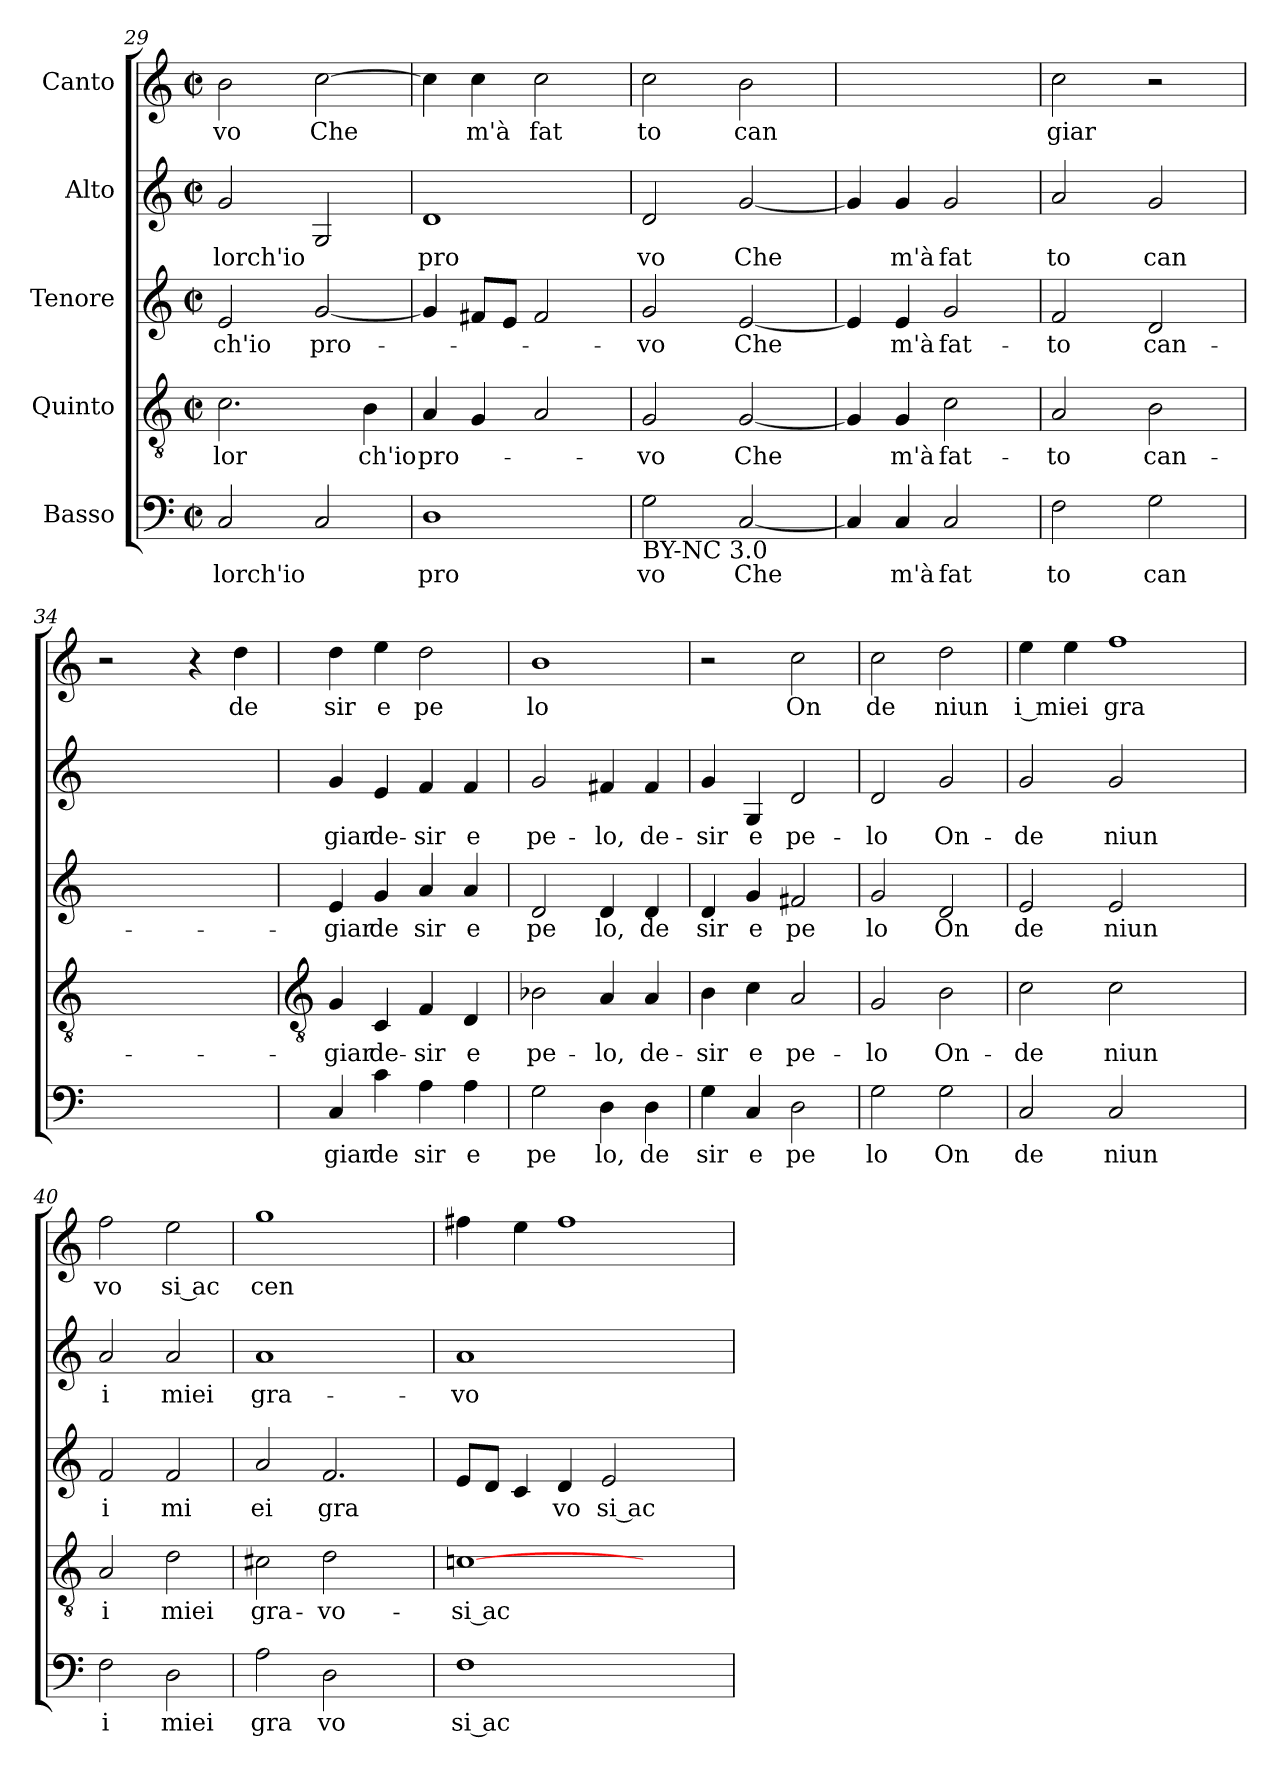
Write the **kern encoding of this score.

**kern	**text	**kern	**text	**kern	**text	**kern	**text	**kern	**text
*part5	*part5	*part4	*part4	*part3	*part3	*part2	*part2	*part1	*part1
*staff5	*staff5	*staff4	*staff4	*staff3	*staff3	*staff2	*staff2	*staff1	*staff1
*I"Basso	*	*I"Quinto	*	*I"Tenore	*	*I"Alto	*	*I"Canto	*
!!LO:LB:g=z
*clefF4	*	*clefGv2	*	*clefG2	*	*clefG2	*	*clefG2	*
*k[]	*	*k[]	*	*k[]	*	*k[]	*	*k[]	*
*C:	*	*C:	*	*C:	*	*C:	*	*C:	*
*M2/2	*	*M2/2	*	*M2/2	*	*M2/2	*	*M2/2	*
*met(c|)	*	*met(c|)	*	*met(c|)	*	*met(c|)	*	*met(c|)	*
=29	=29	=29	=29	=29	=29	=29	=29	=29	=29
!LO:TX:b:t=(ver. 2016-06-25) CC	!	!	!	!	!	!	!	!	!
!	!LO:LY:b	!	!LO:LY:b	!	!LO:LY:b	!	!LO:LY:b	!	!LO:LY:b
*^	*	*^	*	*^	*	*^	*	*^	*
2C/	4ryy	lorch'io	2.c\	4ryy	-lor	2e/	4ryy	ch'io	2g/	4ryy	lorch'io	2b\	4ryy	vo
.	4ryy	.	.	4ryy	.	.	4ryy	.	.	4ryy	.	.	4ryy	.
!	!	!	!	!	!	!	!	!LO:LY:b	!	!	!	!	!	!LO:LY:b
2C/	4ryy	.	.	4ryy	.	[2g/	4ryy	pro-	2G/	4ryy	.	[2cc\	4ryy	Che
!	!	!	!	!	!LO:LY:b	!	!	!	!	!	!	!	!	!
.	4ryy	.	4B\	4ryy	ch'io	.	4ryy	.	.	4ryy	.	.	4ryy	.
=30	=30	=30	=30	=30	=30	=30	=30	=30	=30	=30	=30	=30	=30	=30
!	!	!LO:LY:b	!	!	!LO:LY:b	!	!	!	!	!	!LO:LY:b	!	!	!
1D/	4ryy	pro	4A/	4ryy	pro-	4g/]	4ryy	.	1d/	4ryy	pro	4cc\]	4ryy	.
!	!	!	!	!	!	!	!	!	!	!	!	!	!	!LO:LY:b
.	4ryy	.	4G/	4ryy	.	8f#X/L	4ryy	.	.	4ryy	.	4cc\	4ryy	m'à
.	.	.	.	.	.	8e/J	.	.	.	.	.	.	.	.
!	!	!	!	!	!	!	!	!	!	!	!	!	!	!LO:LY:b
.	4ryy	.	2A/	4ryy	.	2f#/	4ryy	.	.	4ryy	.	2cc\	4ryy	fat
.	4ryy	.	.	4ryy	.	.	4ryy	.	.	4ryy	.	.	4ryy	.
=31	=31	=31	=31	=31	=31	=31	=31	=31	=31	=31	=31	=31	=31	=31
!LO:TX:b:t=BY-NC 3.0	!	!	!	!	!	!	!	!	!	!	!	!	!	!
!	!	!LO:LY:b	!	!	!LO:LY:b	!	!	!LO:LY:b	!	!	!LO:LY:b	!	!	!LO:LY:b
2G\	4ryy	vo	2G/	4ryy	-vo	2g/	4ryy	-vo	2d/	4ryy	vo	2cc\	4ryy	to
.	4ryy	.	.	4ryy	.	.	4ryy	.	.	4ryy	.	.	4ryy	.
!	!	!LO:LY:b	!	!	!LO:LY:b	!	!	!LO:LY:b	!	!	!LO:LY:b	!	!	!LO:LY:b
[2C/	4ryy	Che	[2G/	4ryy	Che	[2e/	4ryy	Che	[2g/	4ryy	Che	2b\	4ryy	can
.	4ryy	.	.	4ryy	.	.	4ryy	.	.	4ryy	.	.	4ryy	.
=32	=32	=32	=32	=32	=32	=32	=32	=32	=32	=32	=32	=32	=32	=32
4C/]	4ryy	.	4G/]	4ryy	.	4e/]	4ryy	.	4g/]	4ryy	.	4ryy	4ryy	.
!	!	!LO:LY:b	!	!	!LO:LY:b	!	!	!LO:LY:b	!	!	!LO:LY:b	!	!	!
4C/	4ryy	m'à	4G/	4ryy	m'à	4e/	4ryy	m'à	4g/	4ryy	m'à	2.ryy	4ryy	.
!	!	!LO:LY:b	!	!	!LO:LY:b	!	!	!LO:LY:b	!	!	!LO:LY:b	!	!	!
2C/	4ryy	fat	2c\	4ryy	fat-	2g/	4ryy	fat-	2g/	4ryy	fat	.	4ryy	.
.	4ryy	.	.	4ryy	.	.	4ryy	.	.	4ryy	.	.	4ryy	.
!!LO:LB:g=z
=33	=33	=33	=33	=33	=33	=33	=33	=33	=33	=33	=33	=33	=33	=33
!	!	!LO:LY:b	!	!	!LO:LY:b	!	!	!LO:LY:b	!	!	!LO:LY:b	!	!	!LO:LY:b
*	*	*	*	*	*	*	*	*	*	*	*	*v	*v	*
2F\	4ryy	to	2A/	4ryy	-to	2f/	4ryy	-to	2a/	4ryy	to	2cc\	giar
.	4ryy	.	.	4ryy	.	.	4ryy	.	.	4ryy	.	.	.
!	!	!LO:LY:b	!	!	!LO:LY:b	!	!	!LO:LY:b	!	!	!LO:LY:b	!	!
2G\	4ryy	can	2B\	4ryy	can-	2d/	4ryy	can-	2g/	4ryy	can	2r	.
.	4ryy	.	.	4ryy	.	.	4ryy	.	.	4ryy	.	.	.
=34	=34	=34	=34	=34	=34	=34	=34	=34	=34	=34	=34	=34	=34
4ryy	4ryy	.	4ryy	4ryy	.	4ryy	4ryy	.	4ryy	4ryy	.	2r	.
2.ryy	4ryy	.	2.ryy	4ryy	.	2.ryy	4ryy	.	2.ryy	4ryy	.	.	.
.	4ryy	.	.	4ryy	.	.	4ryy	.	.	4ryy	.	4r	.
!	!	!	!	!	!	!	!	!	!	!	!	!	!LO:LY:b
.	4ryy	.	.	4ryy	.	.	4ryy	.	.	4ryy	.	4dd\	de
*v	*v	*	*	*	*	*v	*v	*	*v	*v	*	*	*
*	*	*v	*v	*	*	*	*	*	*	*
!!LO:LB:g=z
=35	=35	=35	=35	=35	=35	=35	=35	=35	=35
*	*	*clefGv2	*	*	*	*	*	*	*
*^	*	*^	*	*^	*	*^	*	*	*
!	!	!LO:LY:b	!	!	!LO:LY:b	!	!	!LO:LY:b	!	!	!LO:LY:b	!	!LO:LY:b
*v	*v	*	*	*	*	*v	*v	*	*v	*v	*	*	*
*	*	*v	*v	*	*	*	*	*	*	*
4C/	giar	4G/	-giar	4e/	-giar	4g/	giar	4dd\	sir
!	!LO:LY:b	!	!LO:LY:b	!	!LO:LY:b	!	!LO:LY:b	!	!LO:LY:b
4c\	de	4C/	de-	4g/	de	4e/	de-	4ee\	e
!	!LO:LY:b	!	!LO:LY:b	!	!LO:LY:b	!	!LO:LY:b	!	!LO:LY:b
4A\	sir	4F/	-sir	4a/	sir	4f/	-sir	2dd\	pe
!	!LO:LY:b	!	!LO:LY:b	!	!LO:LY:b	!	!LO:LY:b	!	!
4A\	e	4D/	e	4a/	e	4f/	e	.	.
=36	=36	=36	=36	=36	=36	=36	=36	=36	=36
!	!LO:LY:b	!	!LO:LY:b	!	!LO:LY:b	!	!LO:LY:b	!	!LO:LY:b
2G\	pe	2B-X\	pe-	2d/	pe	2g/	pe-	1b	lo
!	!LO:LY:b	!	!LO:LY:b	!	!LO:LY:b	!	!LO:LY:b	!	!
4D\	lo,	4A/	-lo,	4d/	lo,	4f#X/	-lo,	.	.
!	!LO:LY:b	!	!LO:LY:b	!	!LO:LY:b	!	!LO:LY:b	!	!
4D\	de	4A/	de-	4d/	de	4f#/	de-	.	.
=37	=37	=37	=37	=37	=37	=37	=37	=37	=37
!	!LO:LY:b	!	!LO:LY:b	!	!LO:LY:b	!	!LO:LY:b	!	!
4G\	sir	4B\	-sir	4d/	sir	4g/	-sir	2r	.
!	!LO:LY:b	!	!LO:LY:b	!	!LO:LY:b	!	!LO:LY:b	!	!
4C/	e	4c\	e	4g/	e	4G/	e	.	.
!	!LO:LY:b	!	!LO:LY:b	!	!LO:LY:b	!	!LO:LY:b	!	!LO:LY:b
2D\	pe	2A/	pe-	2f#X/	pe	2d/	pe-	2cc\	On
=38	=38	=38	=38	=38	=38	=38	=38	=38	=38
!	!LO:LY:b	!	!LO:LY:b	!	!LO:LY:b	!	!LO:LY:b	!	!LO:LY:b
2G\	lo	2G/	-lo	2g/	lo	2d/	-lo	2cc\	de
!	!LO:LY:b	!	!LO:LY:b	!	!LO:LY:b	!	!LO:LY:b	!	!LO:LY:b
2G\	On	2B\	On-	2d/	On	2g/	On-	2dd\	niun
=39	=39	=39	=39	=39	=39	=39	=39	=39	=39
!	!LO:LY:b	!	!LO:LY:b	!	!LO:LY:b	!	!LO:LY:b	!	!LO:LY:b
2C/	de	2c\	-de	2e/	de	2g/	-de	4ee\	i miei
.	.	.	.	.	.	.	.	4ee\	.
!	!LO:LY:b	!	!LO:LY:b	!	!LO:LY:b	!	!LO:LY:b	!	!LO:LY:b
2C/	niun	2c\	niun	2e/	niun	2g/	niun	1ff	gra
2ryy	.	2ryy	.	2ryy	.	2ryy	.	.	.
=40	=40	=40	=40	=40	=40	=40	=40	=40	=40
!	!LO:LY:b	!	!LO:LY:b	!	!LO:LY:b	!	!LO:LY:b	!	!LO:LY:b
2F\	i	2A/	i	2f/	i	2a/	i	2ff\	vo
!	!LO:LY:b	!	!LO:LY:b	!	!LO:LY:b	!	!LO:LY:b	!	!LO:LY:b
2D\	miei	2d\	miei	2f/	mi	2a/	miei	2ee\	si ac
=41	=41	=41	=41	=41	=41	=41	=41	=41	=41
!	!LO:LY:b	!	!LO:LY:b	!	!LO:LY:b	!	!LO:LY:b	!	!LO:LY:b
2A\	gra	2c#X\	gra-	2a/	ei	1a	gra-	1gg	cen
!	!LO:LY:b	!	!LO:LY:b	!	!LO:LY:b	!	!	!	!
2D\	vo	2d\	-vo-	2.f/	gra	.	.	.	.
4ryy	.	4ryy	.	.	.	4ryy	.	4ryy	.
=42	=42	=42	=42	=42	=42	=42	=42	=42	=42
!	!LO:LY:b	!	!LO:LY:b	!	!	!	!LO:LY:b	!	!
1F	si ac	[1cn	-si ac-	8e/L	.	1a	-vo-	4ff#X\	.
.	.	.	.	8d/J	.	.	.	.	.
.	.	.	.	4c/	.	.	.	4ee\	.
!	!	!	!	!	!LO:LY:b	!	!	!	!
.	.	.	.	4d/	vo	.	.	1ff#	.
!	!	!	!	!	!LO:LY:b	!	!	!	!
.	.	.	.	2e/	si ac	.	.	.	.
2ryy	.	2ryy	.	.	.	2ryy	.	.	.
.	.	.	.	4ryy	.	.	.	.	.
=	=	=	=	=	=	=	=	=	=
*-	*-	*-	*-	*-	*-	*-	*-	*-	*-
